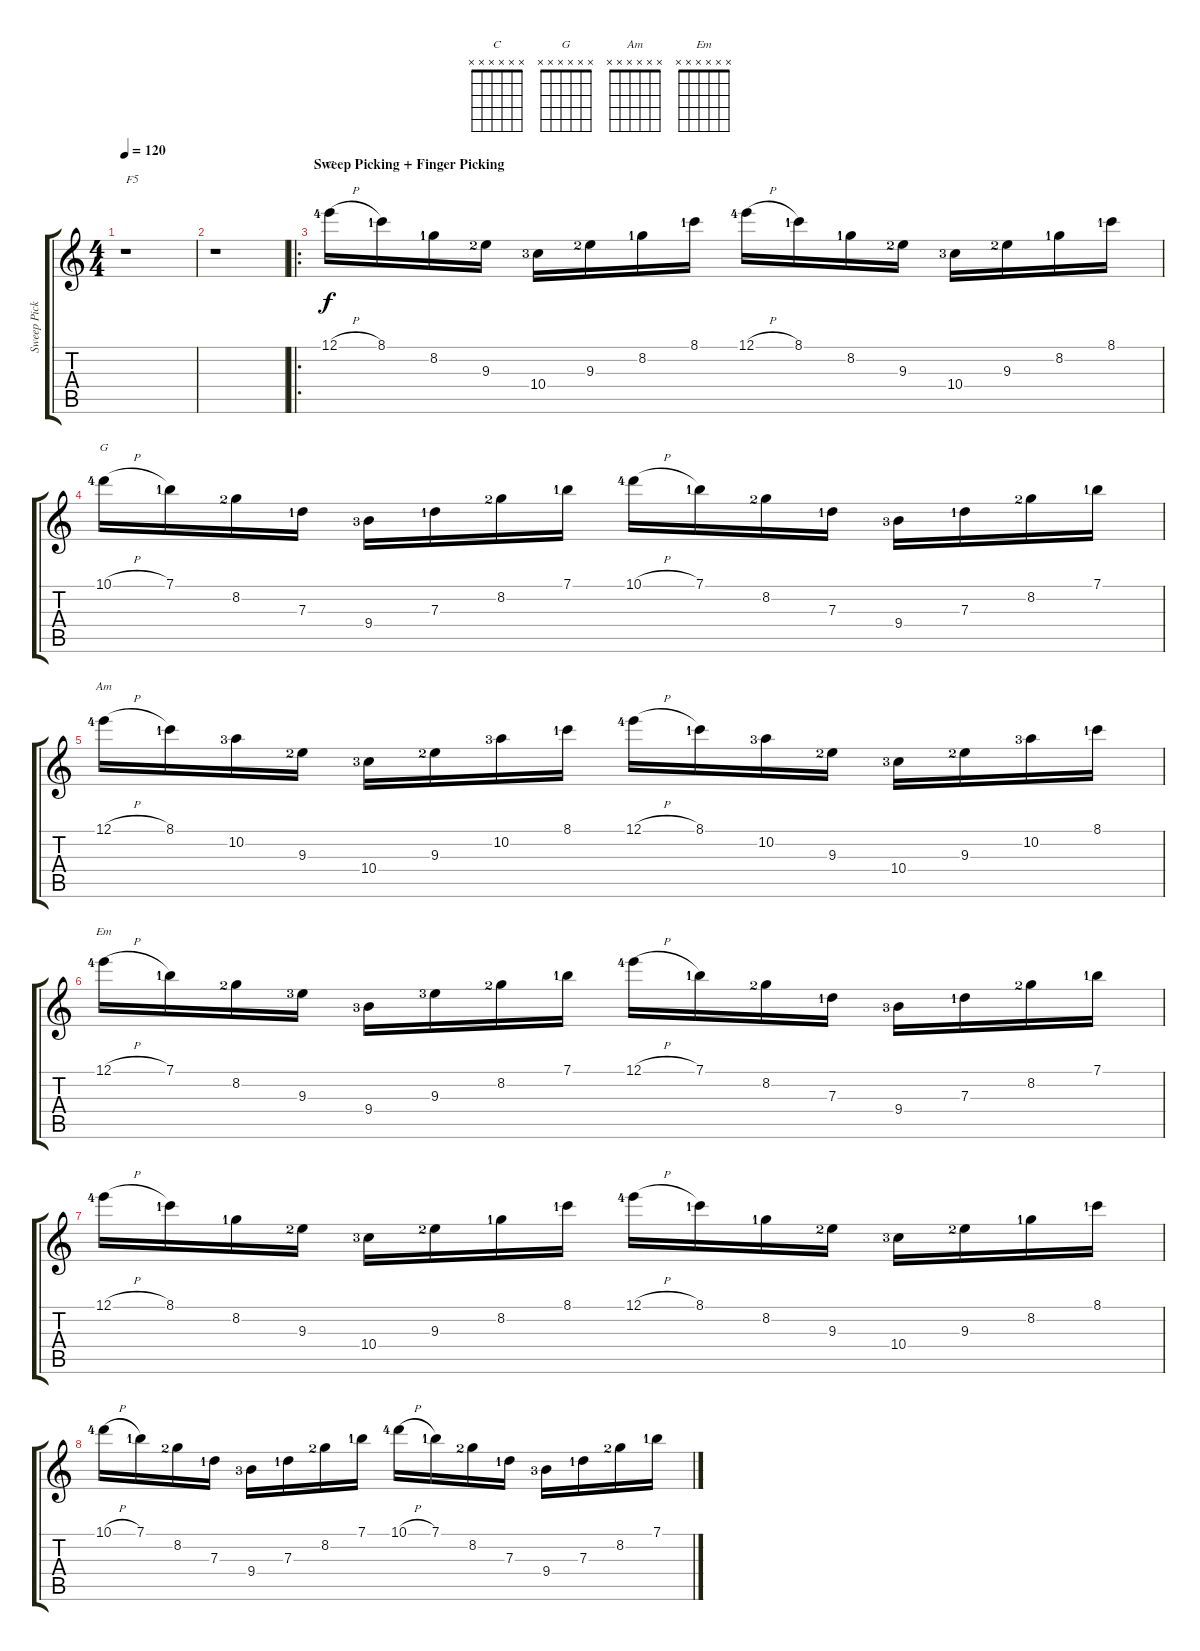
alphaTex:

\track ("Sweep Picking" "Sweep Pick") {instrument overdrivenguitar}
\staff {score tabs}
\tuning (E4 B3 G3 D3 A2 E2) {hide}
\chord ("C" x x x x x x)
\chord ("G" x x x x x x)
\chord ("Am" x x x x x x)
\chord ("Em" x x x x x x)
\ts (4 4)
\tempo 120
\clef g2
\ks c
r.1{txt "F5" dy f instrument overdrivenguitar} |
r.1 |
\ro
\section ("" "Sweep Picking + Finger Picking")
12.1{h lf 5}.16{ch "C"} 8.1{lf 2}.16 8.2{lf 2}.16 9.3{lf 3}.16 10.4{lf 4}.16 9.3{lf 3}.16 8.2{lf 2}.16 8.1{lf 2}.16 12.1{h lf 5}.16 8.1{lf 2}.16 8.2{lf 2}.16 9.3{lf 3}.16 10.4{lf 4}.16 9.3{lf 3}.16 8.2{lf 2}.16 8.1{lf 2}.16 |
10.1{h lf 5}.16{ch "G"} 7.1{lf 2}.16 8.2{lf 3}.16 7.3{lf 2}.16 9.4{lf 4}.16 7.3{lf 2}.16 8.2{lf 3}.16 7.1{lf 2}.16 10.1{h lf 5}.16 7.1{lf 2}.16 8.2{lf 3}.16 7.3{lf 2}.16 9.4{lf 4}.16 7.3{lf 2}.16 8.2{lf 3}.16 7.1{lf 2}.16 |
12.1{h lf 5}.16{ch "Am"} 8.1{lf 2}.16 10.2{lf 4}.16 9.3{lf 3}.16 10.4{lf 4}.16 9.3{lf 3}.16 10.2{lf 4}.16 8.1{lf 2}.16 12.1{h lf 5}.16 8.1{lf 2}.16 10.2{lf 4}.16 9.3{lf 3}.16 10.4{lf 4}.16 9.3{lf 3}.16 10.2{lf 4}.16 8.1{lf 2}.16 |
12.1{h lf 5}.16{ch "Em"} 7.1{lf 2}.16 8.2{lf 3}.16 9.3{lf 4}.16 9.4{lf 4}.16 9.3{lf 4}.16 8.2{lf 3}.16 7.1{lf 2}.16 12.1{h lf 5}.16 7.1{lf 2}.16 8.2{lf 3}.16 7.3{lf 2}.16 9.4{lf 4}.16 7.3{lf 2}.16 8.2{lf 3}.16 7.1{lf 2}.16 |
12.1{h lf 5}.16 8.1{lf 2}.16 8.2{lf 2}.16 9.3{lf 3}.16 10.4{lf 4}.16 9.3{lf 3}.16 8.2{lf 2}.16 8.1{lf 2}.16 12.1{h lf 5}.16 8.1{lf 2}.16 8.2{lf 2}.16 9.3{lf 3}.16 10.4{lf 4}.16 9.3{lf 3}.16 8.2{lf 2}.16 8.1{lf 2}.16 |
10.1{h lf 5}.16 7.1{lf 2}.16 8.2{lf 3}.16 7.3{lf 2}.16 9.4{lf 4}.16 7.3{lf 2}.16 8.2{lf 3}.16 7.1{lf 2}.16 10.1{h lf 5}.16 7.1{lf 2}.16 8.2{lf 3}.16 7.3{lf 2}.16 9.4{lf 4}.16 7.3{lf 2}.16 8.2{lf 3}.16 7.1{lf 2}.16
